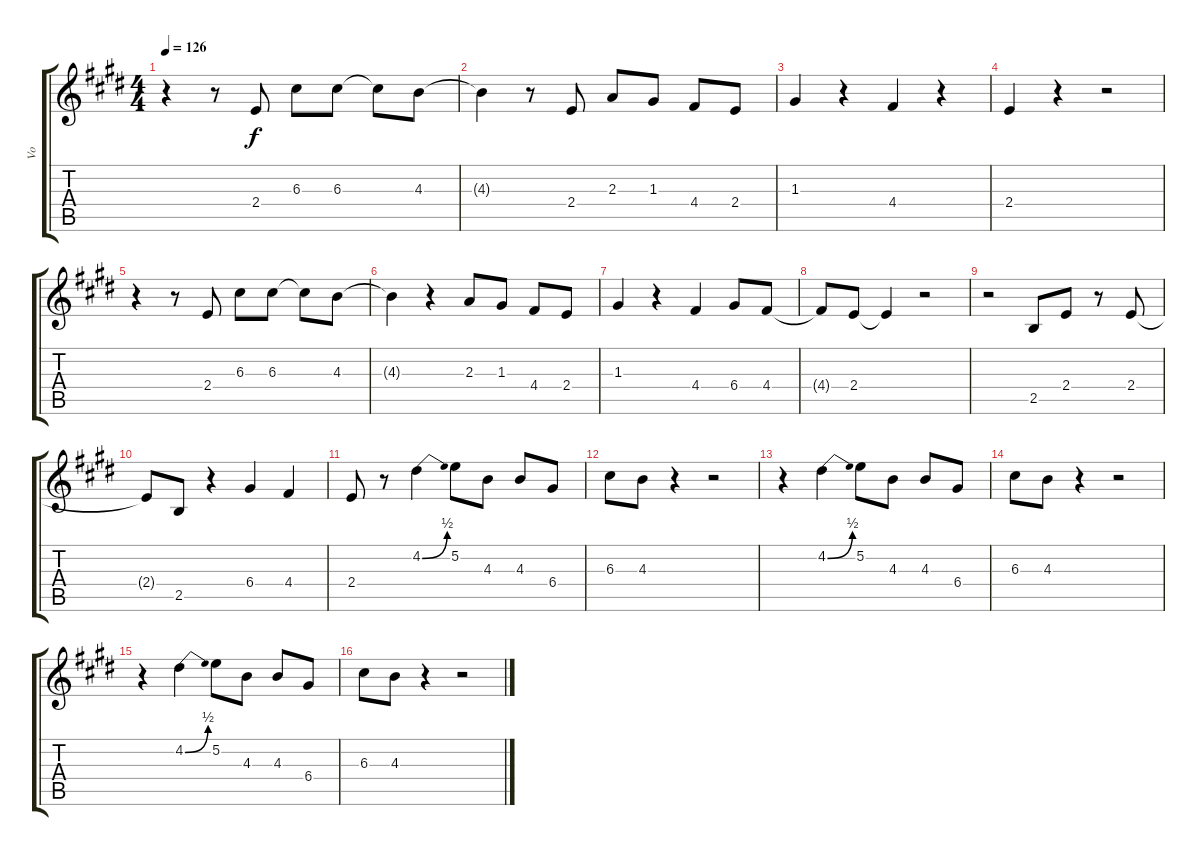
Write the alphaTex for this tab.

\track ("Vo" "Vo") {instrument acousticguitarsteel}
\staff {score tabs}
\tuning (E4 B3 G3 D3 A2 E2) {hide}
\ts (4 4)
\tempo 126
\clef g2
\ks e
r.4{dy f} r.8 2.4.8 6.3.8 6.3.8 6.3{t}.8 4.3.8 |
4.3{t}.4 r.8 2.4.8 2.3.8 1.3.8 4.4.8 2.4.8 |
1.3.4 r.4 4.4.4 r.4 |
2.4.4 r.4 r.2 |
r.4 r.8 2.4.8 6.3.8 6.3.8 6.3{t}.8 4.3.8 |
4.3{t}.4 r.4 2.3.8 1.3.8 4.4.8 2.4.8 |
1.3.4 r.4 4.4.4 6.4.8 4.4.8 |
4.4{t}.8 2.4.8 2.4{t}.4 r.2 |
r.2 2.5.8 2.4.8 r.8 2.4.8 |
2.4{t}.8 2.5.8 r.4 6.4.4 4.4.4 |
2.4.8 r.8 4.2{be (bend 0 0 60 2)}.4 5.2.8 4.3.8 4.3.8 6.4.8 |
6.3.8 4.3.8 r.4 r.2 |
r.4 4.2{be (bend 0 0 60 2)}.4 5.2.8 4.3.8 4.3.8 6.4.8 |
6.3.8 4.3.8 r.4 r.2 |
r.4 4.2{be (bend 0 0 60 2)}.4 5.2.8 4.3.8 4.3.8 6.4.8 |
6.3.8 4.3.8 r.4 r.2
